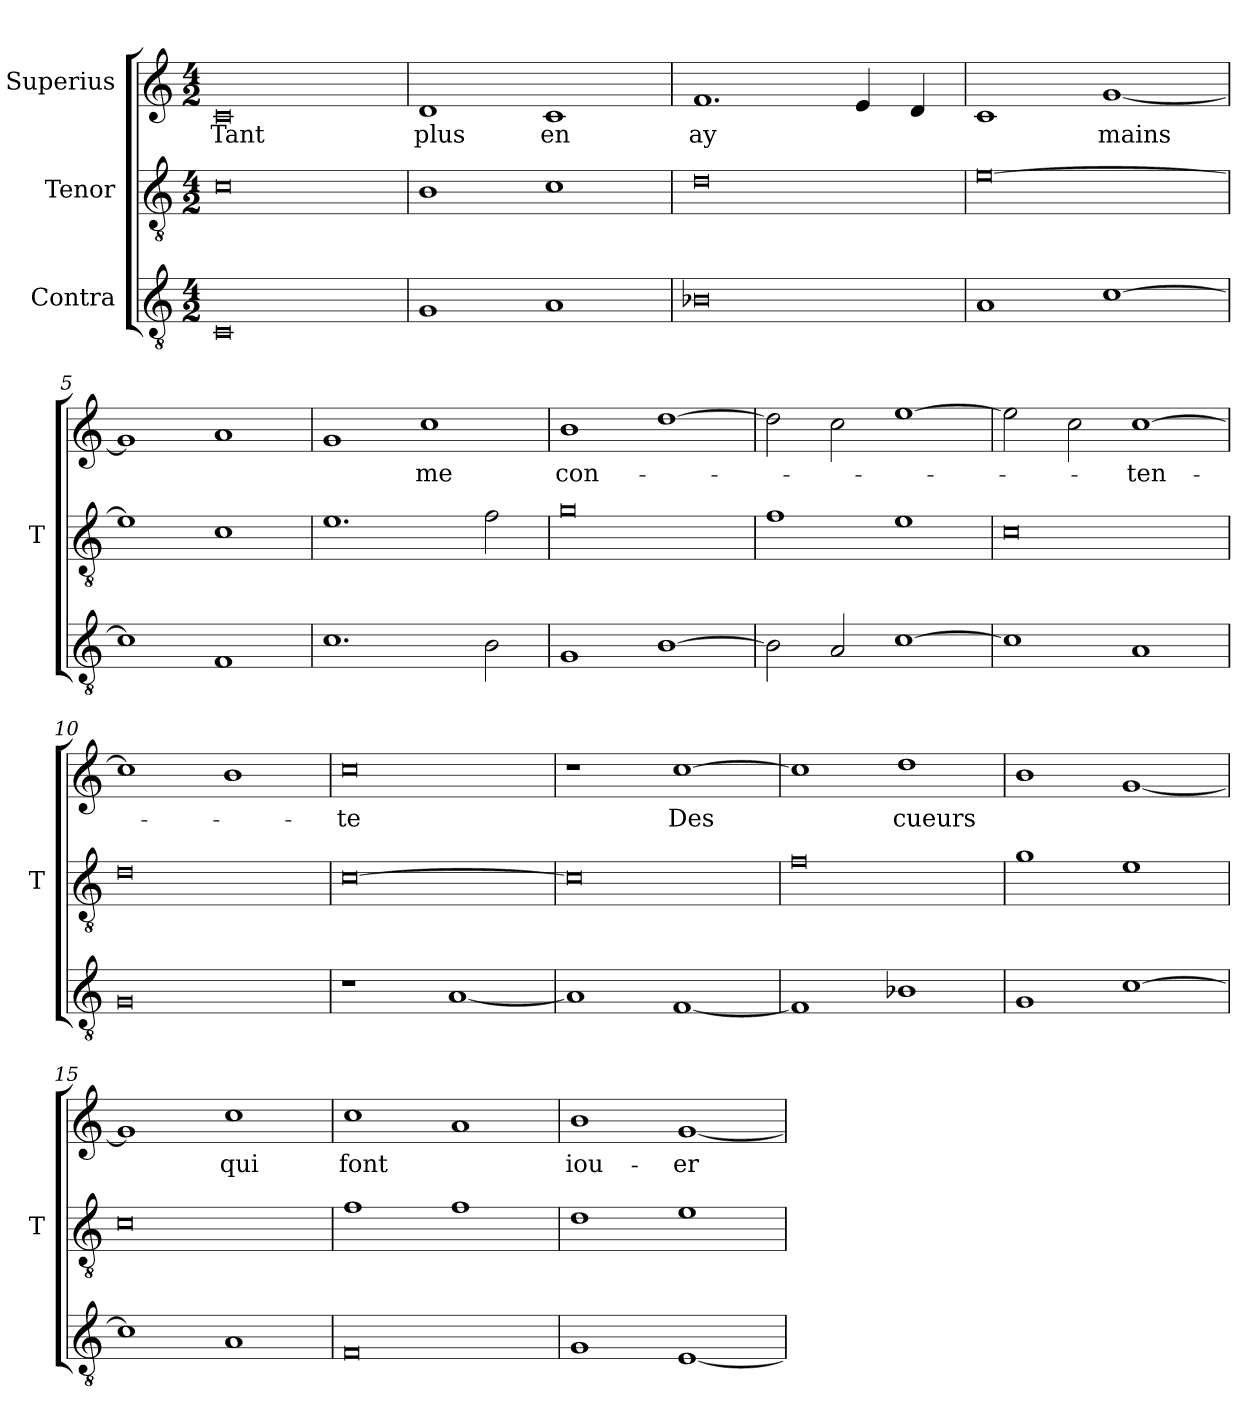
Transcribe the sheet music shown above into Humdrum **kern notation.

**kern	**kern	**kern	**text
*part3	*part2	*part1	*part1
*staff3	*staff2	*staff1	*staff1
*I"Contra	*I"Tenor	*I"Superius	*
*	*I'T	*	*
*clefGv2	*clefGv2	*clefG2	*
*M4/2	*M4/2	*M4/2	*
=1	=1	=1	=1
0C	0c	0c	-Tant
=2	=2	=2	=2
1G	1B	1d	-plus
1A	1c	1c	-en
=3	=3	=3	=3
0B-X	0d	1.f	-ay
.	.	4e	.
.	.	4d	.
=4	=4	=4	=4
1A	[0e	1c	.
[1c	.	[1g	-mains
=5	=5	=5	=5
1c]	1e]	1g]	.
1F	1c	1a	.
=6	=6	=6	=6
1.c	1.e	1g	.
.	.	1cc	-me
2B	2f	.	.
=7	=7	=7	=7
1G	0g	1b	con-
[1B	.	[1dd	.
=8	=8	=8	=8
2B]	1f	2dd]	.
2A	.	2cc	.
[1c	1e	[1ee	.
=9	=9	=9	=9
1c]	0c	2ee]	.
.	.	2cc	.
1A	.	[1cc	-ten-
=10	=10	=10	=10
0G	0d	1cc]	.
.	.	1b	.
=11	=11	=11	=11
1r	[0c	0cc	-te
[1A	.	.	.
=12	=12	=12	=12
1A]	0c]	1r	.
[1F	.	[1cc	-Des
=13	=13	=13	=13
1F]	0f	1cc]	.
1B-X	.	1dd	-cueurs
=14	=14	=14	=14
1G	1g	1b	.
[1c	1e	[1g	.
=15	=15	=15	=15
1c]	0c	1g]	.
1A	.	1cc	-qui
=16	=16	=16	=16
0F	1f	1cc	-font
.	1f	1a	.
=17	=17	=17	=17
1G	1d	1b	iou-
[1E	1e	[1g	-er
=	=	=	=
*-	*-	*-	*-
